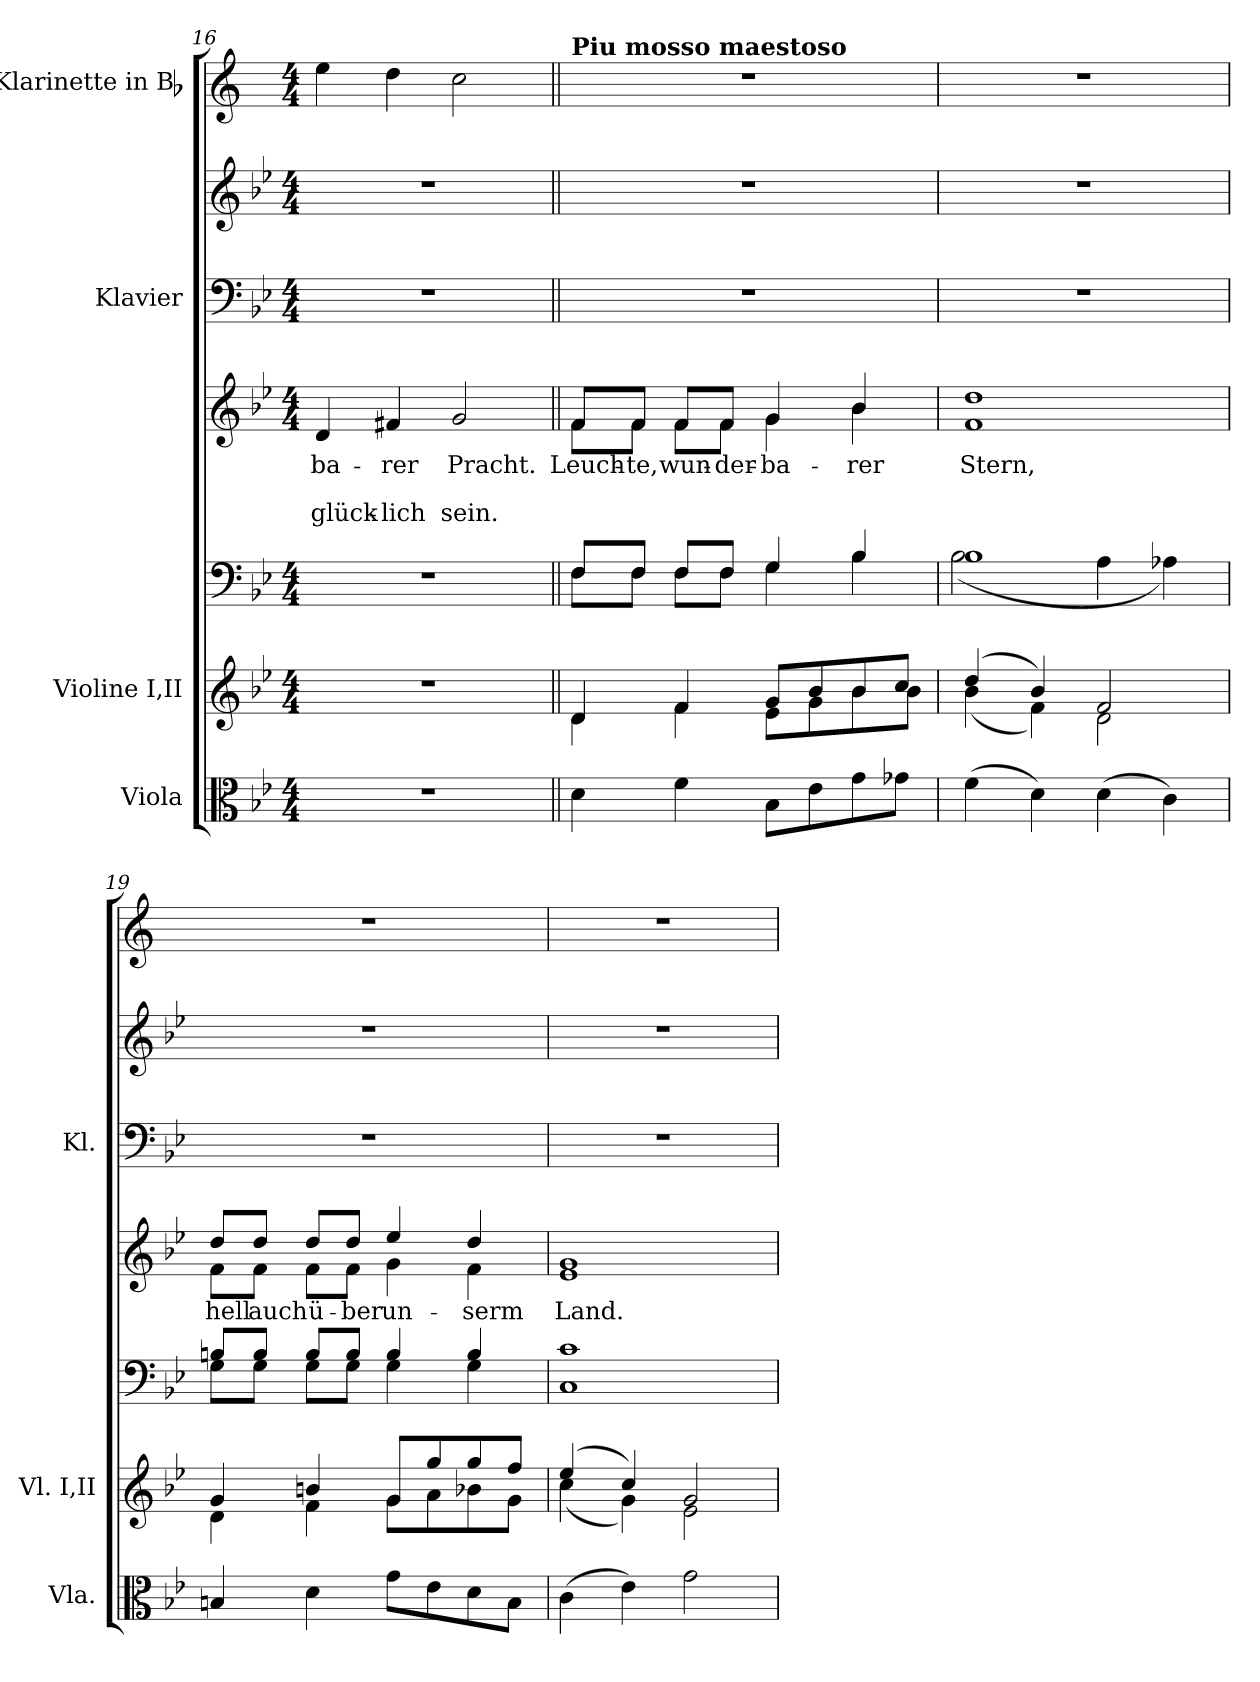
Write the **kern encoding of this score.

**kern	**kern	**kern	**kern	**text	**text	**text	**kern	**kern	**kern
*part6	*part5	*part4	*part3	*part3	*part3	*part3	*part2	*part2	*part1
*staff7	*staff6	*staff5	*staff4	*staff4	*staff4	*staff4	*staff3	*staff2	*staff1
*I"Viola	*I"Violine I,II	*	*	*	*	*	*I"Klavier	*	*I"Klarinette in Bb
*I'Vla.	*I'Vl. I,II	*	*	*	*	*	*I'Kl.	*	*
*clefC3	*clefG2	*clefF4	*clefG2	*	*	*	*clefF4	*clefG2	*clefG2
*	*	*	*	*	*	*	*	*	*ITrd1c2
*k[b-e-]	*k[b-e-]	*k[b-e-]	*k[b-e-]	*	*	*	*k[b-e-]	*k[b-e-]	*k[b-e-]
*g:	*g:	*g:	*g:	*	*	*	*g:	*g:	*g:
*M4/4	*M4/4	*M4/4	*M4/4	*	*	*	*M4/4	*M4/4	*M4/4
=16	=16	=16	=16	=16	=16	=16	=16	=16	=16
!	!	!	!	!LO:LY:b	!	!LO:LY:b	!	!	!
1r	1r	1r	4d/	-ba-	.	glück-	1r	1r	4dd\
!	!	!	!	!LO:LY:b	!	!LO:LY:b	!	!	!
.	.	.	4f#X/	-rer	.	-lich	.	.	4cc\
!	!	!	!	!LO:LY:b	!	!LO:LY:b	!	!	!
.	.	.	2g/	Pracht.	.	sein.	.	.	2b-\
!!LO:PB:g=z
=17||	=17||	=17||	=17||	=17||	=17||	=17||	=17||	=17||	=17||
*	*^	*^	*	*	*	*	*	*	*
!	!	!	!	!	!	!	!	!	!	!	!LO:TX:a:B:t=Piu mosso maestoso
!	!	!	!	!	!	!LO:LY:b	!	!	!	!	!
*	*	*	*	*	*^	*	*	*	*	*	*
4d\	4d/	4d\	8F/L	8F\L	8f/L	8f\L	Leuch-	.	.	1r	1r	1r
!	!	!	!	!	!	!	!LO:LY:b	!	!	!	!	!
.	.	.	8F/J	8F\J	8f/J	8f\J	-te,	.	.	.	.	.
!	!	!	!	!	!	!	!LO:LY:b	!	!	!	!	!
4f\	4f/	4f\	8F/L	8F\L	8f/L	8f\L	wun-	.	.	.	.	.
!	!	!	!	!	!	!	!LO:LY:b	!	!	!	!	!
.	.	.	8F/J	8F\J	8f/J	8f\J	-der-	.	.	.	.	.
!	!	!	!	!	!	!	!LO:LY:b	!	!	!	!	!
8B-\L	8g/L	8e-\L	4G/	4G\	4g/	4g\	-ba-	.	.	.	.	.
8e-\	8b-/	8g\	.	.	.	.	.	.	.	.	.	.
!	!	!	!	!	!	!	!LO:LY:b	!	!	!	!	!
8g\	8b-/	8b-\	4B-/	4B-\	4b-/	4b-\	-rer	.	.	.	.	.
8g-X\J	8cc/J	8b-\J	.	.	.	.	.	.	.	.	.	.
*	*	*	*	*	*v	*v	*	*	*	*	*	*
=18	=18	=18	=18	=18	=18	=18	=18	=18	=18	=18	=18
!	!	!	!	!	!	!LO:LY:b	!	!	!	!	!
(>4f\	(4dd/	(<4b-\	1B-	(<2B-\	1f 1dd	Stern,	.	.	1r	1r	1r
4d\)	4b-/)	4f\)	.	.	.	.	.	.	.	.	.
(>4d\	2f/	2d\	.	4A\	.	.	.	.	.	.	.
4c\)	.	.	.	4A-X\)	.	.	.	.	.	.	.
=19	=19	=19	=19	=19	=19	=19	=19	=19	=19	=19	=19
!	!	!	!	!	!	!LO:LY:b	!	!	!	!	!
*	*	*	*	*	*^	*	*	*	*	*	*
4Bn/	4g/	4d\	8Bn/L	8G\L	8dd/L	8f\L	hell	.	.	1r	1r	1r
!	!	!	!	!	!	!	!LO:LY:b	!	!	!	!	!
.	.	.	8B/J	8G\J	8dd/J	8f\J	auch	.	.	.	.	.
!	!	!	!	!	!	!	!LO:LY:b	!	!	!	!	!
4d\	4bn/	4f\	8B/L	8G\L	8dd/L	8f\L	ü-	.	.	.	.	.
!	!	!	!	!	!	!	!LO:LY:b	!	!	!	!	!
.	.	.	8B/J	8G\J	8dd/J	8f\J	-ber	.	.	.	.	.
!	!	!	!	!	!	!	!LO:LY:b	!	!	!	!	!
8g\L	8g/L	8g\L	4B/	4G\	4ee-/	4g\	un-	.	.	.	.	.
8e-\	8gg/	8a\	.	.	.	.	.	.	.	.	.	.
!	!	!	!	!	!	!	!LO:LY:b	!	!	!	!	!
8d\	8gg/	8b-\	4B/	4G\	4dd/	4f\	-serm	.	.	.	.	.
8B\J	8ff/J	8g\J	.	.	.	.	.	.	.	.	.	.
*	*	*	*	*	*v	*v	*	*	*	*	*	*
=20	=20	=20	=20	=20	=20	=20	=20	=20	=20	=20	=20
!	!	!	!	!	!	!LO:LY:b	!	!	!	!	!
(>4c\	(4ee-/	(<4cc\	1c	1C	1e- 1g	Land.	.	.	1r	1r	1r
4e-\)	4cc/)	4g\)	.	.	.	.	.	.	.	.	.
2g\	2g/	2e-\	.	.	.	.	.	.	.	.	.
*	*v	*v	*	*	*	*	*	*	*	*	*
*	*	*v	*v	*	*	*	*	*	*	*
=	=	=	=	=	=	=	=	=	=
*-	*-	*-	*-	*-	*-	*-	*-	*-	*-
